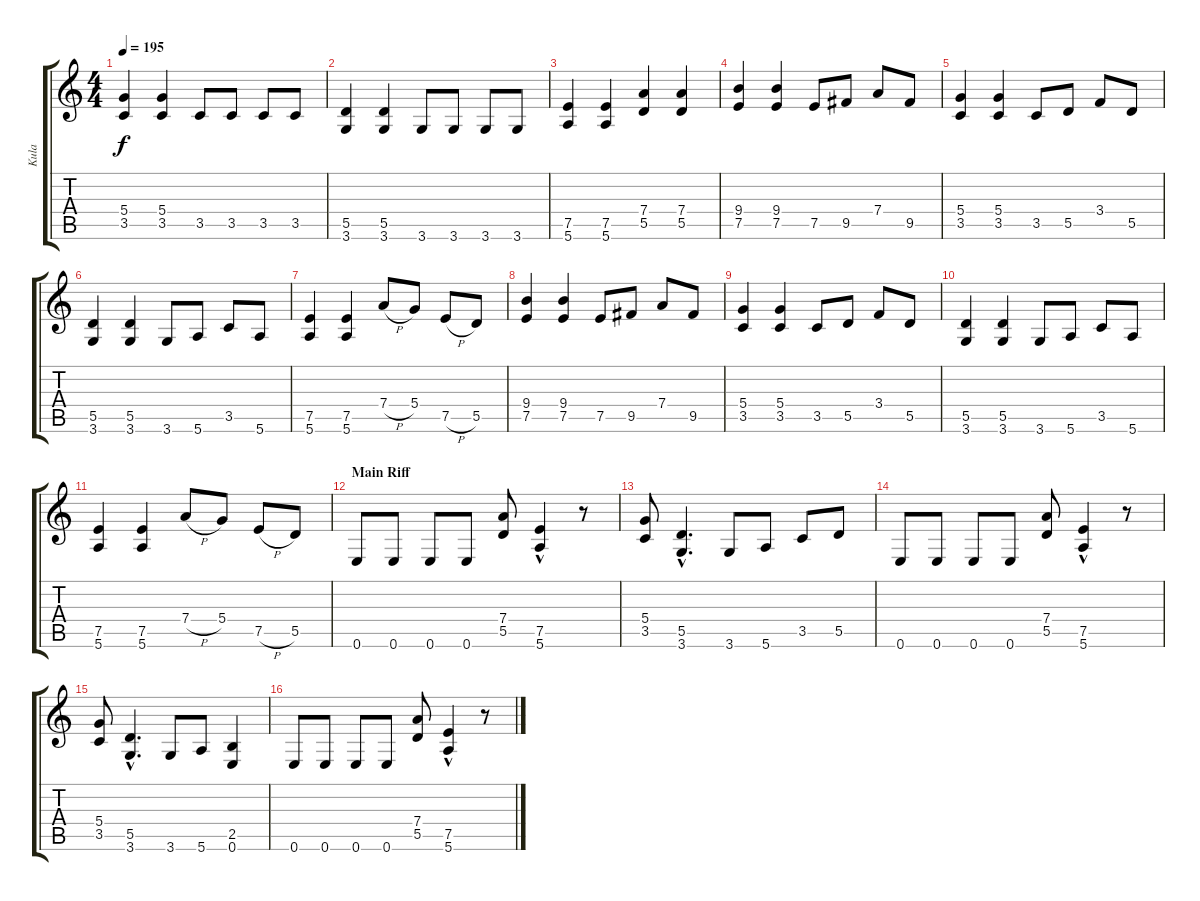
\track ("Kula" "Kula") {instrument overdrivenguitar}
\staff {score tabs}
\tuning (E4 B3 G3 D3 A2 E2) {hide}
\ts (4 4)
\tempo 195
\clef g2
\ks c
(5.4 3.5).4{dy f} (5.4 3.5).4 3.5.8 3.5.8 3.5.8 3.5.8 |
(5.5 3.6).4 (5.5 3.6).4 3.6.8 3.6.8 3.6.8 3.6.8 |
(7.5 5.6).4 (7.5 5.6).4 (7.4 5.5).4 (7.4 5.5).4 |
(9.4 7.5).4 (9.4 7.5).4 7.5.8 9.5.8 7.4.8 9.5.8 |
(5.4 3.5).4 (5.4 3.5).4 3.5.8 5.5.8 3.4.8 5.5.8 |
(5.5 3.6).4 (5.5 3.6).4 3.6.8 5.6.8 3.5.8 5.6.8 |
(7.5 5.6).4 (7.5 5.6).4 7.4{h}.8 5.4.8 7.5{h}.8 5.5.8 |
(9.4 7.5).4 (9.4 7.5).4 7.5.8 9.5.8 7.4.8 9.5.8 |
(5.4 3.5).4 (5.4 3.5).4 3.5.8 5.5.8 3.4.8 5.5.8 |
(5.5 3.6).4 (5.5 3.6).4 3.6.8 5.6.8 3.5.8 5.6.8 |
(7.5 5.6).4 (7.5 5.6).4 7.4{h}.8 5.4.8 7.5{h}.8 5.5.8 |
\section ("" "Main Riff")
0.6.8 0.6.8 0.6.8 0.6.8 (7.4 5.5).8 (7.5{hac} 5.6{hac}).4 r.8 |
(5.4 3.5).8 (5.5{hac} 3.6{hac}).4{d} 3.6.8 5.6.8 3.5.8 5.5.8 |
0.6.8 0.6.8 0.6.8 0.6.8 (7.4 5.5).8 (7.5{hac} 5.6{hac}).4 r.8 |
(5.4 3.5).8 (5.5{hac} 3.6{hac}).4{d} 3.6.8 5.6.8 (2.5 0.6).4 |
0.6.8 0.6.8 0.6.8 0.6.8 (7.4 5.5).8 (7.5{hac} 5.6{hac}).4 r.8
